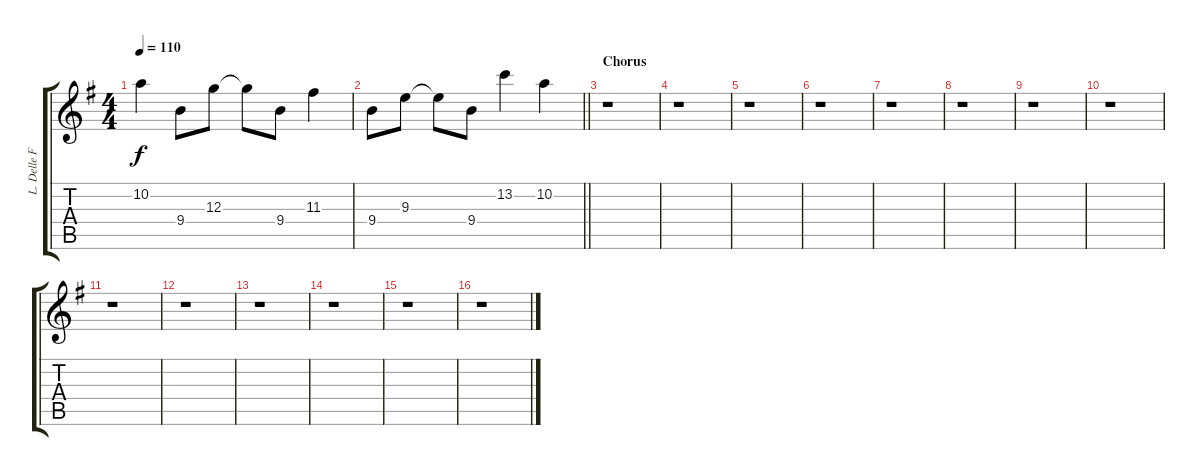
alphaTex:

\track ("L. Delle Fave (Clean Guitar R)" "L. Delle F") {instrument electricguitarclean}
\staff {score tabs}
\tuning (E4 B3 G3 D3 A2 E2) {hide}
\ts (4 4)
\tempo 110
\clef g2
\ks eminor
10.2.4{dy f} 9.4.8 12.3.8 12.3{t}.8 9.4.8 11.3.4 |
\barLineRight lightlight
9.4.8 9.3.8 9.3{t}.8 9.4.8 13.2.4 10.2.4 |
\section ("" "Chorus")
r.1 |
r.1 |
r.1 |
r.1 |
r.1 |
r.1 |
r.1 |
r.1 |
r.1 |
r.1 |
r.1 |
r.1 |
r.1 |
r.1
